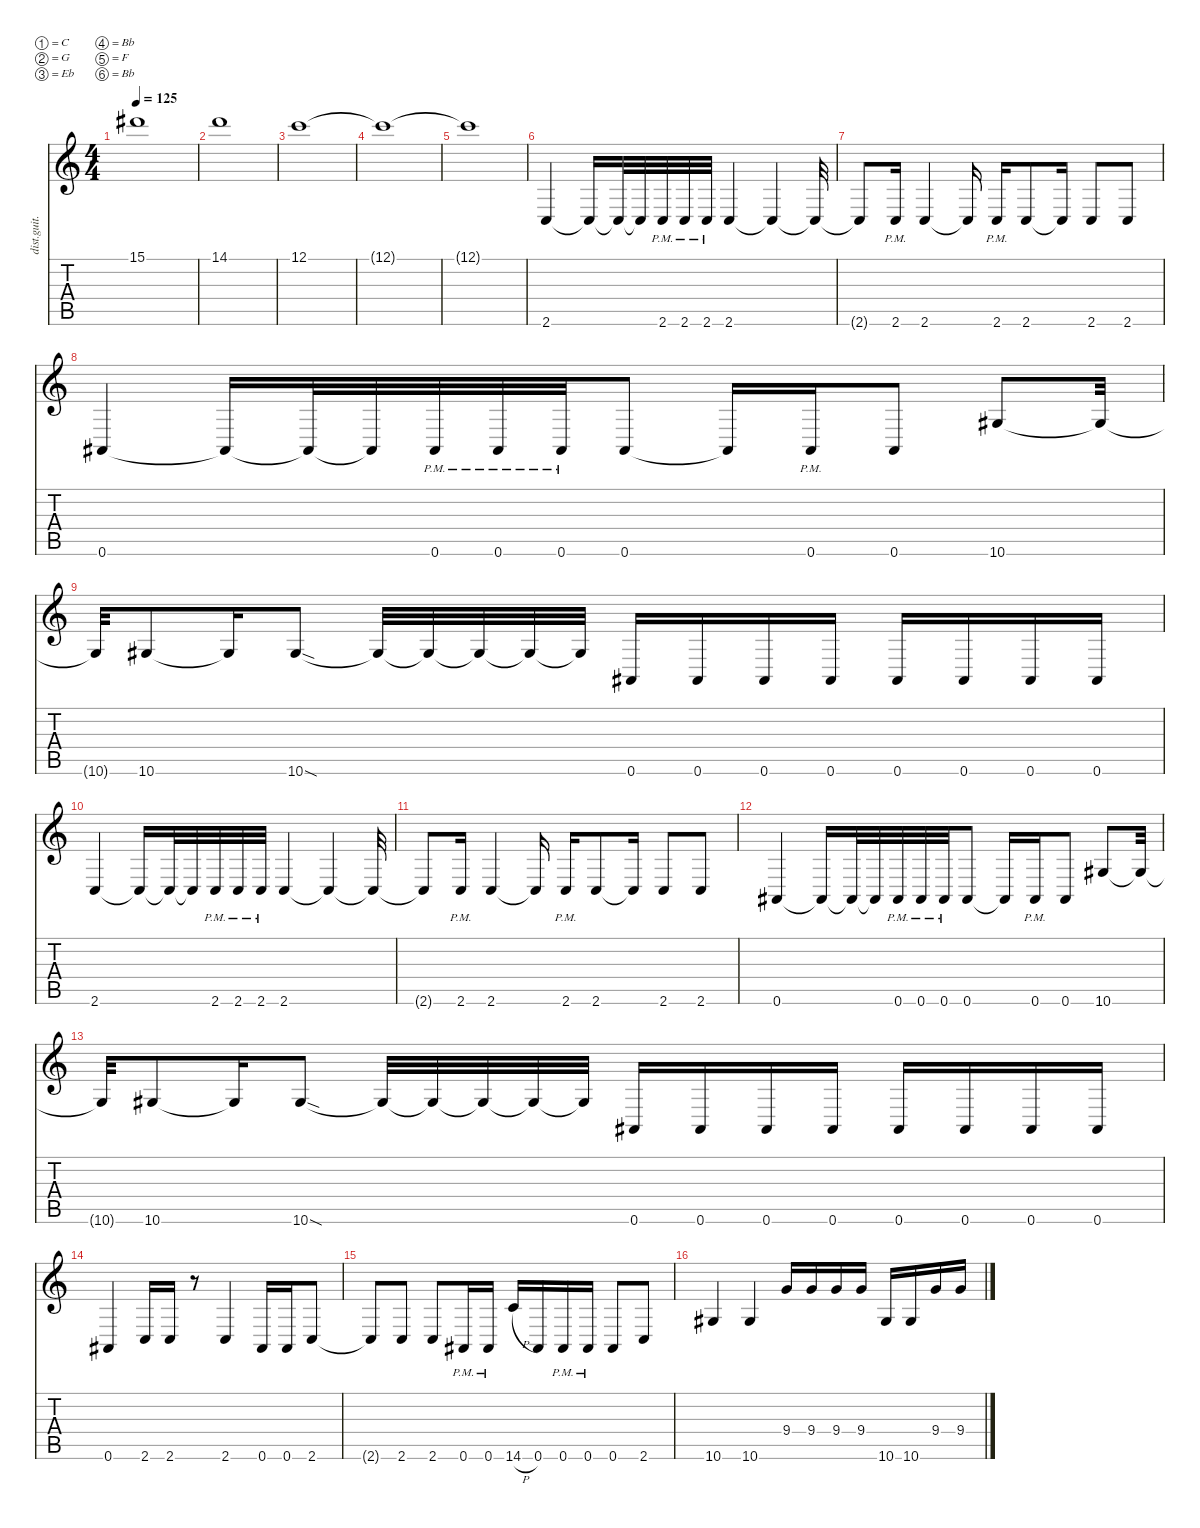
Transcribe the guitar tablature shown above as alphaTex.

\defaultSystemsLayout 4
\hideDynamics
\bracketExtendMode nobrackets
\otherSystemsTrackNameOrientation horizontal
\track ("Distortion Guitar" "dist.guit.") {instrument distortionguitar}
\staff {score tabs}
\tuning (C4 G3 Eb3 Bb2 F2 Bb1)
\ts (4 4)
\tempo 125
\clef g2
\ks c
15.1{acc #}.1{dy mf beam Down} |
14.1.1{beam Down} |
12.1.1{beam Down} |
12.1{t}.1{beam Down} |
12.1{t}.1{beam Down} |
2.6.4{beam Up} 2.6{t}.16{beam Up} 2.6{t}.32{beam Up} 2.6{t}.32{beam Up} 2.6{pm}.32{beam Up} 2.6{pm}.32{beam Up} 2.6{pm}.32{beam Up} 2.6.4{beam Up} 2.6{t}.4{beam Up} 2.6{t}.32{beam Up} |
2.6{t}.8{beam Up} 2.6{pm}.16{beam Up} 2.6.4{beam Up} 2.6{t}.16{beam Up} 2.6{pm}.16{beam Up} 2.6.8{beam Up} 2.6{t}.16{beam Up} 2.6.8{beam Up} 2.6.8{beam Up} |
0.6{acc #}.4{beam Up} 0.6{t acc #}.16{beam Up} 0.6{t acc #}.32{beam Up} 0.6{t acc #}.32{beam Up} 0.6{pm acc #}.32{beam Up} 0.6{pm acc #}.32{beam Up} 0.6{pm acc #}.32{beam Up} 0.6{acc #}.8{beam Up} 0.6{t acc #}.16{beam Up} 0.6{pm acc #}.16{beam Up} 0.6{acc #}.8{beam Up} 10.6{acc #}.8{beam Up} 10.6{t acc #}.32{beam Up} |
10.6{t acc #}.32{beam Up} 10.6{acc #}.8{beam Up} 10.6{t acc #}.16{beam Up} 10.6{sod acc #}.8{beam Up} 10.6{t acc #}.32{beam Up} 10.6{t acc #}.32{beam Up} 10.6{t acc #}.32{beam Up} 10.6{t acc #}.32{beam Up} 10.6{t acc #}.32{beam Up} 0.6{acc #}.16{beam Up} 0.6{acc #}.16{beam Up} 0.6{acc #}.16{beam Up} 0.6{acc #}.16{beam Up} 0.6{acc #}.16{beam Up} 0.6{acc #}.16{beam Up} 0.6{acc #}.16{beam Up} 0.6{acc #}.16{beam Up} |
2.6.4{beam Up} 2.6{t}.16{beam Up} 2.6{t}.32{beam Up} 2.6{t}.32{beam Up} 2.6{pm}.32{beam Up} 2.6{pm}.32{beam Up} 2.6{pm}.32{beam Up} 2.6.4{beam Up} 2.6{t}.4{beam Up} 2.6{t}.32{beam Up} |
2.6{t}.8{beam Up} 2.6{pm}.16{beam Up} 2.6.4{beam Up} 2.6{t}.16{beam Up} 2.6{pm}.16{beam Up} 2.6.8{beam Up} 2.6{t}.16{beam Up} 2.6.8{beam Up} 2.6.8{beam Up} |
0.6{acc #}.4{beam Up} 0.6{t acc #}.16{beam Up} 0.6{t acc #}.32{beam Up} 0.6{t acc #}.32{beam Up} 0.6{pm acc #}.32{beam Up} 0.6{pm acc #}.32{beam Up} 0.6{pm acc #}.32{beam Up} 0.6{acc #}.8{beam Up} 0.6{t acc #}.16{beam Up} 0.6{pm acc #}.16{beam Up} 0.6{acc #}.8{beam Up} 10.6{acc #}.8{beam Up} 10.6{t acc #}.32{beam Up} |
10.6{t acc #}.32{beam Up} 10.6{acc #}.8{beam Up} 10.6{t acc #}.16{beam Up} 10.6{sod acc #}.8{beam Up} 10.6{t acc #}.32{beam Up} 10.6{t acc #}.32{beam Up} 10.6{t acc #}.32{beam Up} 10.6{t acc #}.32{beam Up} 10.6{t acc #}.32{beam Up} 0.6{acc #}.16{beam Up} 0.6{acc #}.16{beam Up} 0.6{acc #}.16{beam Up} 0.6{acc #}.16{beam Up} 0.6{acc #}.16{beam Up} 0.6{acc #}.16{beam Up} 0.6{acc #}.16{beam Up} 0.6{acc #}.16{beam Up} |
0.6{acc #}.4{beam Up} 2.6.16{beam Up} 2.6.16{beam Up} r.8{beam Up} 2.6.4{beam Up} 0.6{acc #}.16{beam Up} 0.6{acc #}.16{beam Up} 2.6.8{beam Up} |
2.6{t}.8{beam Up} 2.6.8{beam Up} 2.6.8{beam Up} 0.6{pm acc #}.16{beam Up} 0.6{pm acc #}.16{beam Up} 14.6{h}.16{beam Up} 0.6{acc #}.16{beam Up} 0.6{pm acc #}.16{beam Up} 0.6{pm acc #}.16{beam Up} 0.6{acc #}.8{beam Up} 2.6.8{beam Up} |
10.6{acc #}.4{beam Up} 10.6{acc #}.4{beam Up} 9.4.16{beam Up} 9.4.16{beam Up} 9.4.16{beam Up} 9.4.16{beam Up} 10.6{acc #}.16{beam Up} 10.6{acc #}.16{beam Up} 9.4.16{beam Up} 9.4.16{beam Up}
